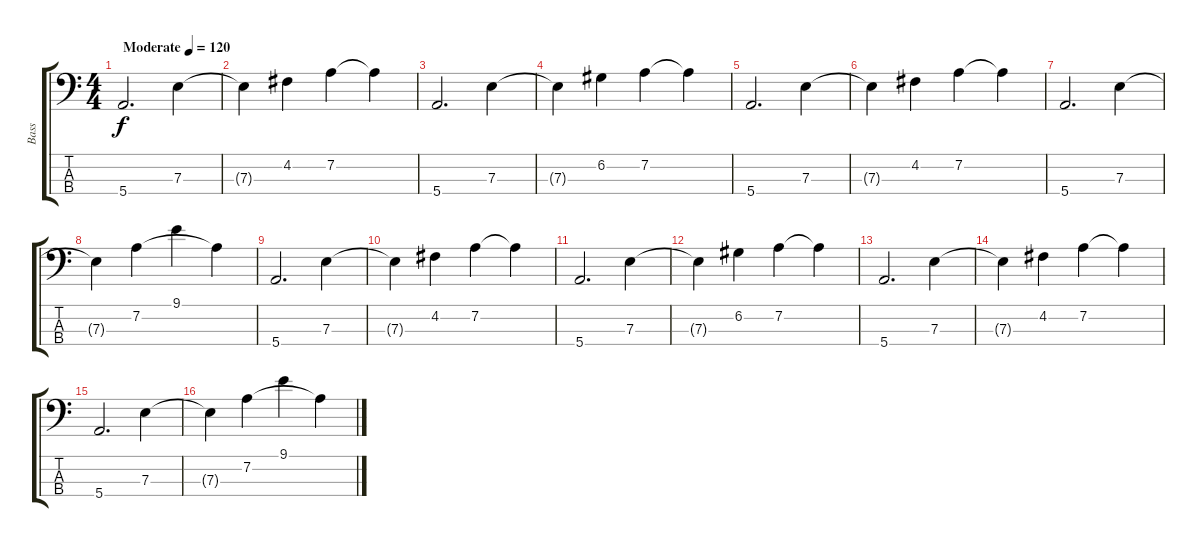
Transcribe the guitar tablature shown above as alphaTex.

\track ("Bass" "Bass") {instrument electricbasspick}
\staff {score tabs}
\tuning (G2 D2 A1 E1) {hide}
\ts (4 4)
\tempo (120 "Moderate")
\clef f4
\ks c
5.4.2{d dy f instrument electricbasspick} 7.3.4 |
7.3{t}.4 4.2.4 7.2.4 7.2{t}.4 |
5.4.2{d} 7.3.4 |
7.3{t}.4 6.2.4 7.2.4 7.2{t}.4 |
5.4.2{d} 7.3.4 |
7.3{t}.4 4.2.4 7.2.4 7.2{t}.4 |
5.4.2{d} 7.3.4 |
7.3{t}.4 7.2.4 9.1.4 7.2{t}.4 |
5.4.2{d} 7.3.4 |
7.3{t}.4 4.2.4 7.2.4 7.2{t}.4 |
5.4.2{d} 7.3.4 |
7.3{t}.4 6.2.4 7.2.4 7.2{t}.4 |
5.4.2{d} 7.3.4 |
7.3{t}.4 4.2.4 7.2.4 7.2{t}.4 |
5.4.2{d} 7.3.4 |
7.3{t}.4 7.2.4 9.1.4 7.2{t}.4
